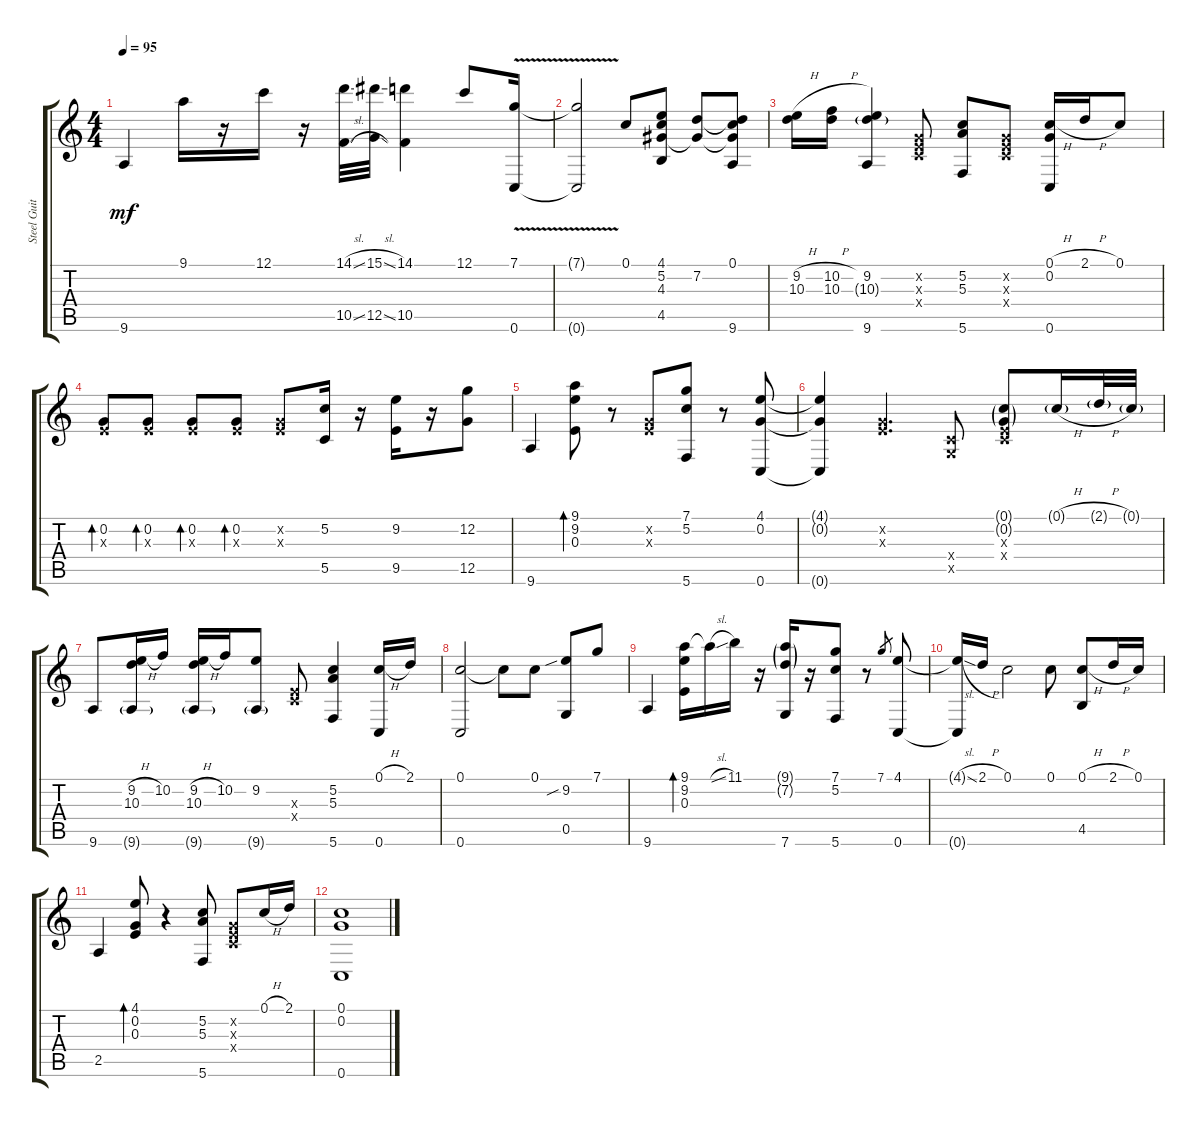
\track ("Steel Guitar" "Steel Guit") {instrument acousticguitarsteel}
\staff {score tabs}
\tuning (C4 G3 E3 C3 G2 C2) {hide}
\ts (4 4)
\tempo 95
\clef g2
\ks c
9.6.4{dy mf} 9.1.16 r.16 12.1.16 r.16 (14.1{sl} 10.5{sl}).32 (15.1{sl} 12.5{sl}).32 (14.1 10.5).4 12.1.8 (7.1{v} 0.6).16 |
(7.1{v t} 0.6{t}).2 0.1.8 (4.1 5.2 4.3 4.5).8 (7.2 4.3{t}).8 (0.1 7.2{t} 4.3{t} 9.6).8 |
(9.2{h} 10.3).16 (10.2{h} 10.3).16 (9.2 10.3{g} 9.6).4 (0.2{x} 0.3{x} 0.4{x}).8 (5.2 5.3 5.6).8 (0.2{x} 0.3{x} 0.4{x}).8 (0.1{h} 0.2 0.6).16 2.1{h}.16 0.1.8 |
(0.2 0.3{x}).8{bd 30} (0.2 0.3{x}).8{bd 30} (0.2 0.3{x}).8{bd 30} (0.2 0.3{x}).8{bd 30} (0.2{x} 0.3{x}).8 (5.2 5.5).16 r.16 (9.2 9.5).16 r.16 (12.2 12.5).8 |
9.6.4 (9.1 9.2 0.3).8{bd 30} r.8 (0.2{x} 0.3{x}).8 (7.1 5.2 5.6).8 r.8 (4.1 0.2 0.6).8 |
(4.1{t} 0.2{t} 0.6{t}).4 (0.2{x} 0.3{x}).4{d} (0.4{x} 0.5{x}).8 (0.1{g} 0.2{g} 0.3{x} 0.4{x}).8 0.1{h g}.16 2.1{h g}.32 0.1{g}.32 |
9.6.8 (9.2{h} 10.3 9.6{g}).16 10.2.16 (9.2{h} 10.3 9.6{g}).16 10.2.16 (9.2 9.6{g}).8 (0.3{x} 0.4{x}).8 (5.2 5.3 5.6).4 (0.1{h} 0.6).16 2.1.16 |
(0.1 0.6).2 0.1{t}.8 0.1.8 (9.2{sib} 0.5).8 7.1.8 |
9.6.4 (9.1 9.2 0.3).16{bd 30} 9.1{sl t}.16 11.1.16 r.16 (9.1{g} 7.2{g} 7.6).16 r.16 (7.1 5.2 5.6).8 r.8 7.1.8{gr} (4.1 0.6).8 |
(4.1{sl t} 0.6{t}).16 2.1{h}.16 0.1.2 0.1.8 (0.1{h} 4.5).8 2.1{h}.16 0.1.16 |
2.5.4 (4.1 0.2 0.3).8{bd 30} r.4 (5.2 5.3 5.6).8 (0.2{x} 0.3{x} 0.4{x}).8 0.1{h}.16 2.1.16 |
(0.1 0.2 0.6).1
